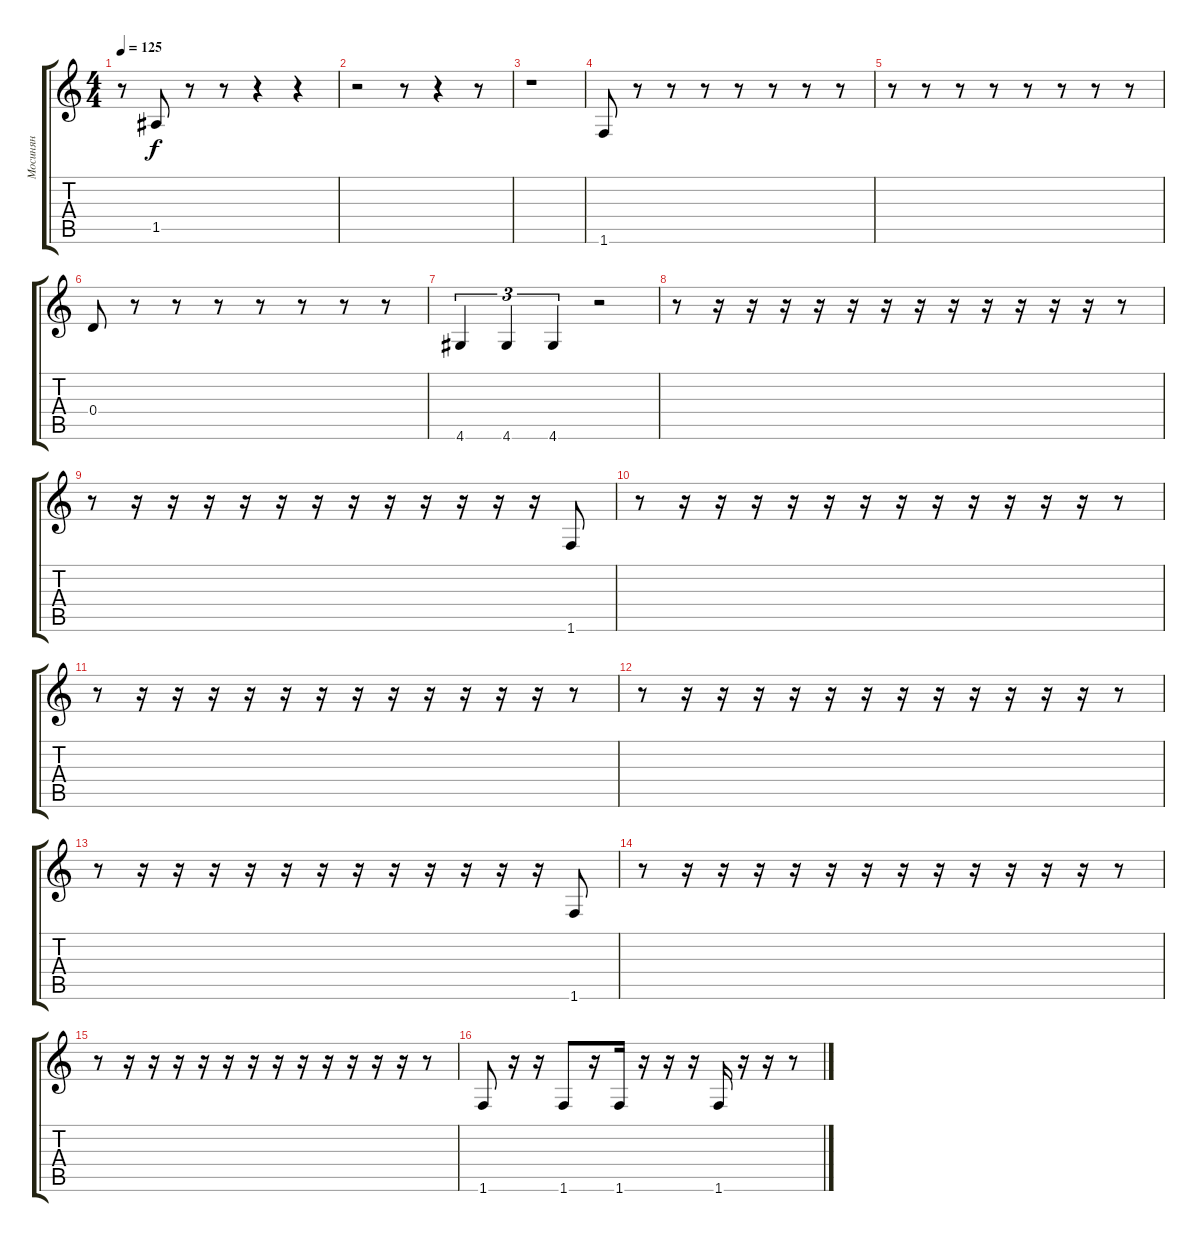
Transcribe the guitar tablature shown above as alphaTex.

\track ("Мосинян" "Мосинян") {instrument electricbasspick}
\staff {score tabs}
\tuning (E4 B3 G3 D3 A2 E2) {hide}
\ts (4 4)
\tempo 125
\clef g2
\ks c
r.8{dy f} 1.5.8 r.8 r.8 r.4 r.4 |
r.2 r.8 r.4 r.8 |
r.1 |
1.6.8 r.8 r.8 r.8 r.8 r.8 r.8 r.8 |
r.8 r.8 r.8 r.8 r.8 r.8 r.8 r.8 |
0.4.8 r.8 r.8 r.8 r.8 r.8 r.8 r.8 |
4.6.4{tu (3 2)} 4.6.4{tu (3 2)} 4.6.4{tu (3 2)} r.2 |
r.8 r.16 r.16 r.16 r.16 r.16 r.16 r.16 r.16 r.16 r.16 r.16 r.16 r.8 |
r.8 r.16 r.16 r.16 r.16 r.16 r.16 r.16 r.16 r.16 r.16 r.16 r.16 1.6.8 |
r.8 r.16 r.16 r.16 r.16 r.16 r.16 r.16 r.16 r.16 r.16 r.16 r.16 r.8 |
r.8 r.16 r.16 r.16 r.16 r.16 r.16 r.16 r.16 r.16 r.16 r.16 r.16 r.8 |
r.8 r.16 r.16 r.16 r.16 r.16 r.16 r.16 r.16 r.16 r.16 r.16 r.16 r.8 |
r.8 r.16 r.16 r.16 r.16 r.16 r.16 r.16 r.16 r.16 r.16 r.16 r.16 1.6.8 |
r.8 r.16 r.16 r.16 r.16 r.16 r.16 r.16 r.16 r.16 r.16 r.16 r.16 r.8 |
r.8 r.16 r.16 r.16 r.16 r.16 r.16 r.16 r.16 r.16 r.16 r.16 r.16 r.8 |
1.6.8 r.16 r.16 1.6.8 r.16 1.6.16 r.16 r.16 r.16 1.6.16 r.16 r.16 r.8
